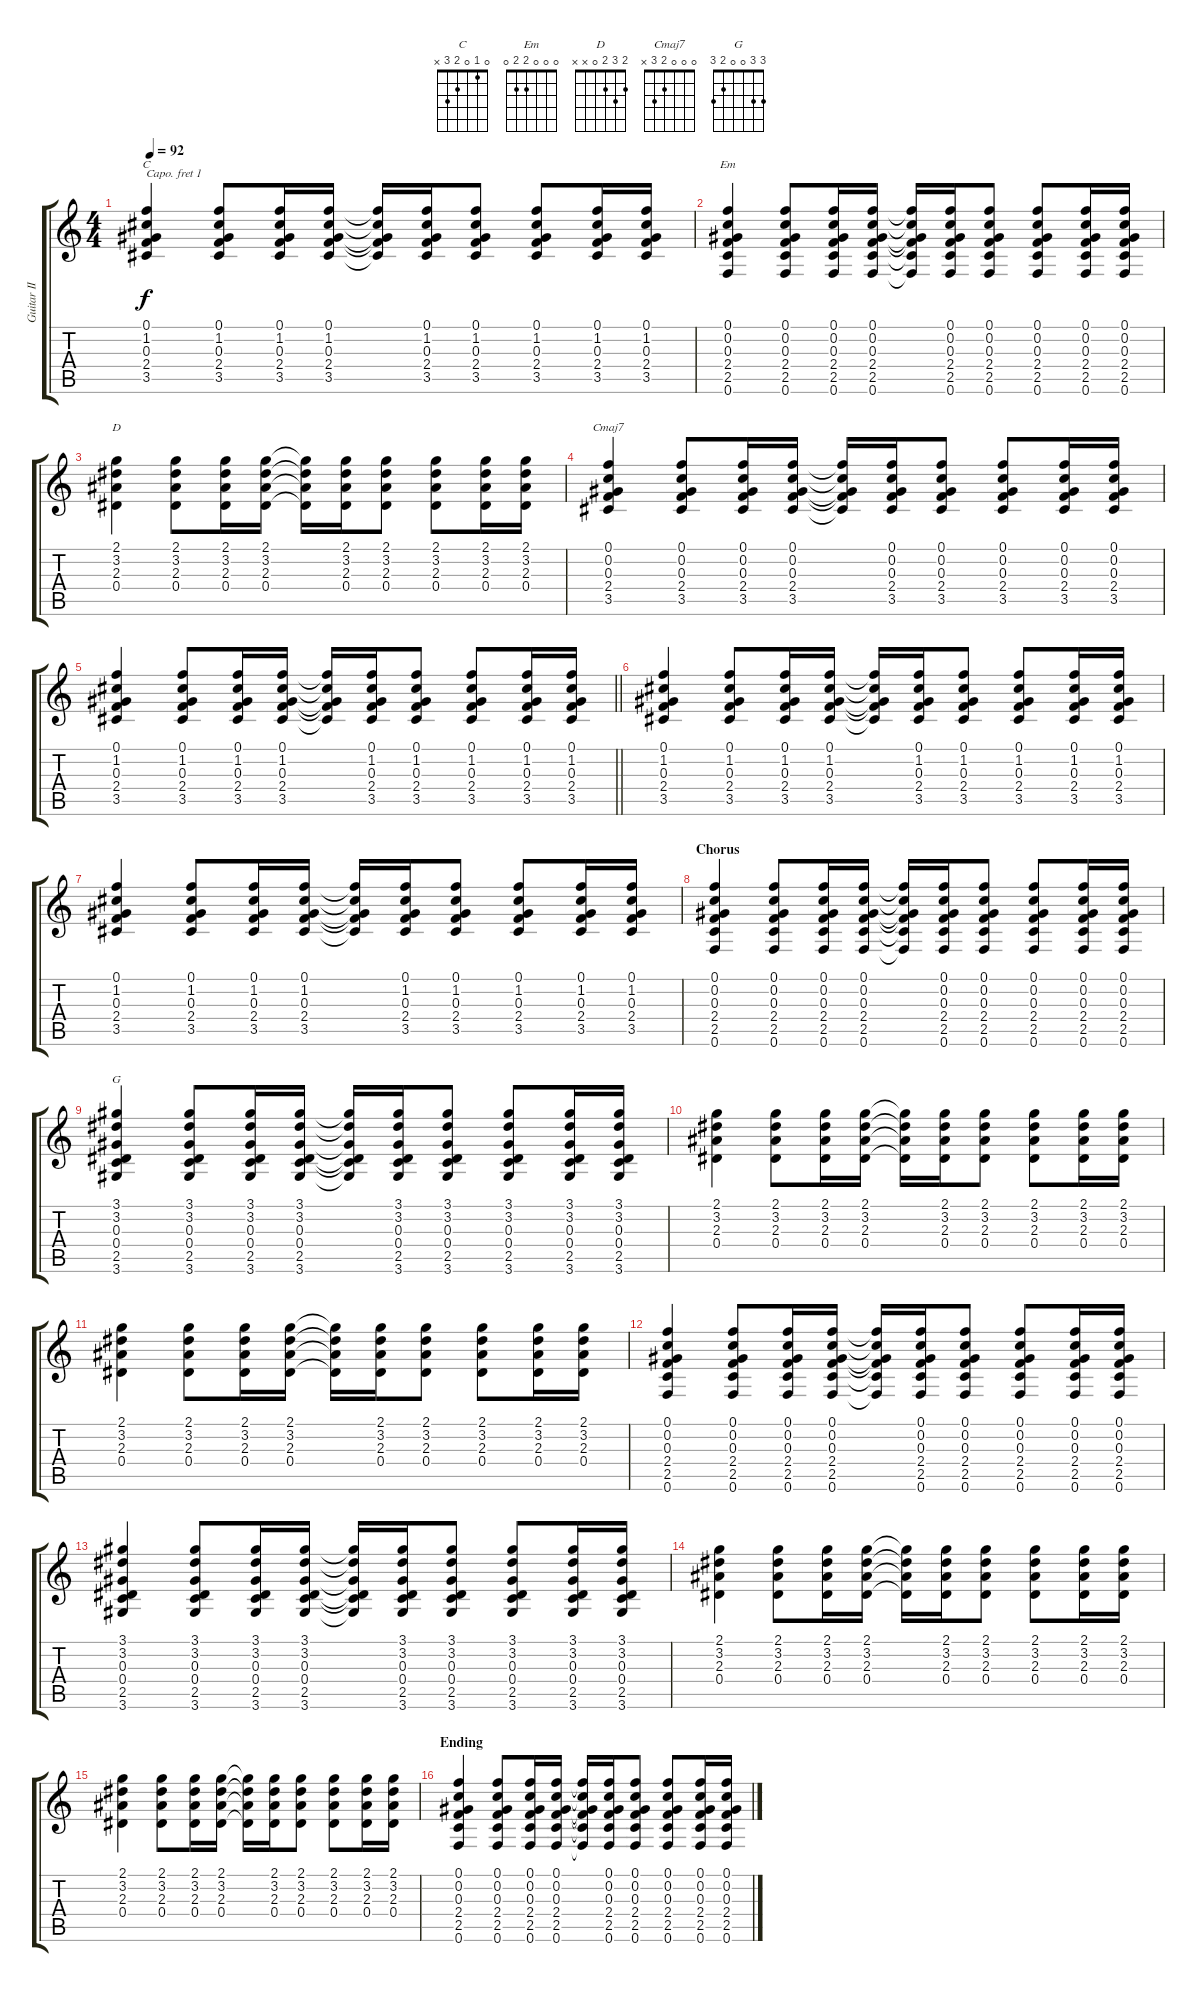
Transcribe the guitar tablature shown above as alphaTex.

\track ("Guitar II" "Guitar II") {instrument acousticguitarsteel}
\staff {score tabs}
\capo 1
\tuning (E4 B3 G3 D3 A2 E2) {hide}
\chord ("C" 0 1 0 2 3 x)
\chord ("Em" 0 0 0 2 2 0)
\chord ("D" 2 3 2 0 x x)
\chord ("Cmaj7" 0 0 0 2 3 x)
\chord ("G" 3 3 0 0 2 3)
\ts (4 4)
\tempo 92
\clef g2
\ks c
(0.1 1.2 0.3 2.4 3.5).4{ch "C" dy f} (0.1 1.2 0.3 2.4 3.5).8 (0.1 1.2 0.3 2.4 3.5).16 (0.1 1.2 0.3 2.4 3.5).16 (0.1{t} 1.2{t} 0.3{t} 2.4{t} 3.5{t}).16 (0.1 1.2 0.3 2.4 3.5).16 (0.1 1.2 0.3 2.4 3.5).8 (0.1 1.2 0.3 2.4 3.5).8 (0.1 1.2 0.3 2.4 3.5).16 (0.1 1.2 0.3 2.4 3.5).16 |
(0.1 0.2 0.3 2.4 2.5 0.6).4{ch "Em"} (0.1 0.2 0.3 2.4 2.5 0.6).8 (0.1 0.2 0.3 2.4 2.5 0.6).16 (0.1 0.2 0.3 2.4 2.5 0.6).16 (0.1{t} 0.2{t} 0.3{t} 2.4{t} 2.5{t} 0.6{t}).16 (0.1 0.2 0.3 2.4 2.5 0.6).16 (0.1 0.2 0.3 2.4 2.5 0.6).8 (0.1 0.2 0.3 2.4 2.5 0.6).8 (0.1 0.2 0.3 2.4 2.5 0.6).16 (0.1 0.2 0.3 2.4 2.5 0.6).16 |
(2.1 3.2 2.3 0.4).4{ch "D"} (2.1 3.2 2.3 0.4).8 (2.1 3.2 2.3 0.4).16 (2.1 3.2 2.3 0.4).16 (2.1{t} 3.2{t} 2.3{t} 0.4{t}).16 (2.1 3.2 2.3 0.4).16 (2.1 3.2 2.3 0.4).8 (2.1 3.2 2.3 0.4).8 (2.1 3.2 2.3 0.4).16 (2.1 3.2 2.3 0.4).16 |
(0.1 0.2 0.3 2.4 3.5).4{ch "Cmaj7"} (0.1 0.2 0.3 2.4 3.5).8 (0.1 0.2 0.3 2.4 3.5).16 (0.1 0.2 0.3 2.4 3.5).16 (0.1{t} 0.2{t} 0.3{t} 2.4{t} 3.5{t}).16 (0.1 0.2 0.3 2.4 3.5).16 (0.1 0.2 0.3 2.4 3.5).8 (0.1 0.2 0.3 2.4 3.5).8 (0.1 0.2 0.3 2.4 3.5).16 (0.1 0.2 0.3 2.4 3.5).16 |
\barLineRight lightlight
(0.1 1.2 0.3 2.4 3.5).4 (0.1 1.2 0.3 2.4 3.5).8 (0.1 1.2 0.3 2.4 3.5).16 (0.1 1.2 0.3 2.4 3.5).16 (0.1{t} 1.2{t} 0.3{t} 2.4{t} 3.5{t}).16 (0.1 1.2 0.3 2.4 3.5).16 (0.1 1.2 0.3 2.4 3.5).8 (0.1 1.2 0.3 2.4 3.5).8 (0.1 1.2 0.3 2.4 3.5).16 (0.1 1.2 0.3 2.4 3.5).16 |
(0.1 1.2 0.3 2.4 3.5).4 (0.1 1.2 0.3 2.4 3.5).8 (0.1 1.2 0.3 2.4 3.5).16 (0.1 1.2 0.3 2.4 3.5).16 (0.1{t} 1.2{t} 0.3{t} 2.4{t} 3.5{t}).16 (0.1 1.2 0.3 2.4 3.5).16 (0.1 1.2 0.3 2.4 3.5).8 (0.1 1.2 0.3 2.4 3.5).8 (0.1 1.2 0.3 2.4 3.5).16 (0.1 1.2 0.3 2.4 3.5).16 |
(0.1 1.2 0.3 2.4 3.5).4 (0.1 1.2 0.3 2.4 3.5).8 (0.1 1.2 0.3 2.4 3.5).16 (0.1 1.2 0.3 2.4 3.5).16 (0.1{t} 1.2{t} 0.3{t} 2.4{t} 3.5{t}).16 (0.1 1.2 0.3 2.4 3.5).16 (0.1 1.2 0.3 2.4 3.5).8 (0.1 1.2 0.3 2.4 3.5).8 (0.1 1.2 0.3 2.4 3.5).16 (0.1 1.2 0.3 2.4 3.5).16 |
\section ("" "Chorus")
(0.1 0.2 0.3 2.4 2.5 0.6).4{volume 11} (0.1 0.2 0.3 2.4 2.5 0.6).8 (0.1 0.2 0.3 2.4 2.5 0.6).16 (0.1 0.2 0.3 2.4 2.5 0.6).16 (0.1{t} 0.2{t} 0.3{t} 2.4{t} 2.5{t} 0.6{t}).16 (0.1 0.2 0.3 2.4 2.5 0.6).16 (0.1 0.2 0.3 2.4 2.5 0.6).8 (0.1 0.2 0.3 2.4 2.5 0.6).8 (0.1 0.2 0.3 2.4 2.5 0.6).16 (0.1 0.2 0.3 2.4 2.5 0.6).16 |
(3.1 3.2 0.3 0.4 2.5 3.6).4{ch "G"} (3.1 3.2 0.3 0.4 2.5 3.6).8 (3.1 3.2 0.3 0.4 2.5 3.6).16 (3.1 3.2 0.3 0.4 2.5 3.6).16 (3.1{t} 3.2{t} 0.3{t} 0.4{t} 2.5{t} 3.6{t}).16 (3.1 3.2 0.3 0.4 2.5 3.6).16 (3.1 3.2 0.3 0.4 2.5 3.6).8 (3.1 3.2 0.3 0.4 2.5 3.6).8 (3.1 3.2 0.3 0.4 2.5 3.6).16 (3.1 3.2 0.3 0.4 2.5 3.6).16 |
(2.1 3.2 2.3 0.4).4 (2.1 3.2 2.3 0.4).8 (2.1 3.2 2.3 0.4).16 (2.1 3.2 2.3 0.4).16 (2.1{t} 3.2{t} 2.3{t} 0.4{t}).16 (2.1 3.2 2.3 0.4).16 (2.1 3.2 2.3 0.4).8 (2.1 3.2 2.3 0.4).8 (2.1 3.2 2.3 0.4).16 (2.1 3.2 2.3 0.4).16 |
(2.1 3.2 2.3 0.4).4 (2.1 3.2 2.3 0.4).8 (2.1 3.2 2.3 0.4).16 (2.1 3.2 2.3 0.4).16 (2.1{t} 3.2{t} 2.3{t} 0.4{t}).16 (2.1 3.2 2.3 0.4).16 (2.1 3.2 2.3 0.4).8 (2.1 3.2 2.3 0.4).8 (2.1 3.2 2.3 0.4).16 (2.1 3.2 2.3 0.4).16 |
(0.1 0.2 0.3 2.4 2.5 0.6).4 (0.1 0.2 0.3 2.4 2.5 0.6).8 (0.1 0.2 0.3 2.4 2.5 0.6).16 (0.1 0.2 0.3 2.4 2.5 0.6).16 (0.1{t} 0.2{t} 0.3{t} 2.4{t} 2.5{t} 0.6{t}).16 (0.1 0.2 0.3 2.4 2.5 0.6).16 (0.1 0.2 0.3 2.4 2.5 0.6).8 (0.1 0.2 0.3 2.4 2.5 0.6).8 (0.1 0.2 0.3 2.4 2.5 0.6).16 (0.1 0.2 0.3 2.4 2.5 0.6).16 |
(3.1 3.2 0.3 0.4 2.5 3.6).4 (3.1 3.2 0.3 0.4 2.5 3.6).8 (3.1 3.2 0.3 0.4 2.5 3.6).16 (3.1 3.2 0.3 0.4 2.5 3.6).16 (3.1{t} 3.2{t} 0.3{t} 0.4{t} 2.5{t} 3.6{t}).16 (3.1 3.2 0.3 0.4 2.5 3.6).16 (3.1 3.2 0.3 0.4 2.5 3.6).8 (3.1 3.2 0.3 0.4 2.5 3.6).8 (3.1 3.2 0.3 0.4 2.5 3.6).16 (3.1 3.2 0.3 0.4 2.5 3.6).16 |
(2.1 3.2 2.3 0.4).4 (2.1 3.2 2.3 0.4).8 (2.1 3.2 2.3 0.4).16 (2.1 3.2 2.3 0.4).16 (2.1{t} 3.2{t} 2.3{t} 0.4{t}).16 (2.1 3.2 2.3 0.4).16 (2.1 3.2 2.3 0.4).8 (2.1 3.2 2.3 0.4).8 (2.1 3.2 2.3 0.4).16 (2.1 3.2 2.3 0.4).16 |
(2.1 3.2 2.3 0.4).4 (2.1 3.2 2.3 0.4).8 (2.1 3.2 2.3 0.4).16 (2.1 3.2 2.3 0.4).16 (2.1{t} 3.2{t} 2.3{t} 0.4{t}).16 (2.1 3.2 2.3 0.4).16 (2.1 3.2 2.3 0.4).8 (2.1 3.2 2.3 0.4).8 (2.1 3.2 2.3 0.4).16 (2.1 3.2 2.3 0.4).16 |
\section ("" "Ending")
(0.1 0.2 0.3 2.4 2.5 0.6).4 (0.1 0.2 0.3 2.4 2.5 0.6).8 (0.1 0.2 0.3 2.4 2.5 0.6).16 (0.1 0.2 0.3 2.4 2.5 0.6).16 (0.1{t} 0.2{t} 0.3{t} 2.4{t} 2.5{t} 0.6{t}).16 (0.1 0.2 0.3 2.4 2.5 0.6).16 (0.1 0.2 0.3 2.4 2.5 0.6).8 (0.1 0.2 0.3 2.4 2.5 0.6).8 (0.1 0.2 0.3 2.4 2.5 0.6).16 (0.1 0.2 0.3 2.4 2.5 0.6).16
